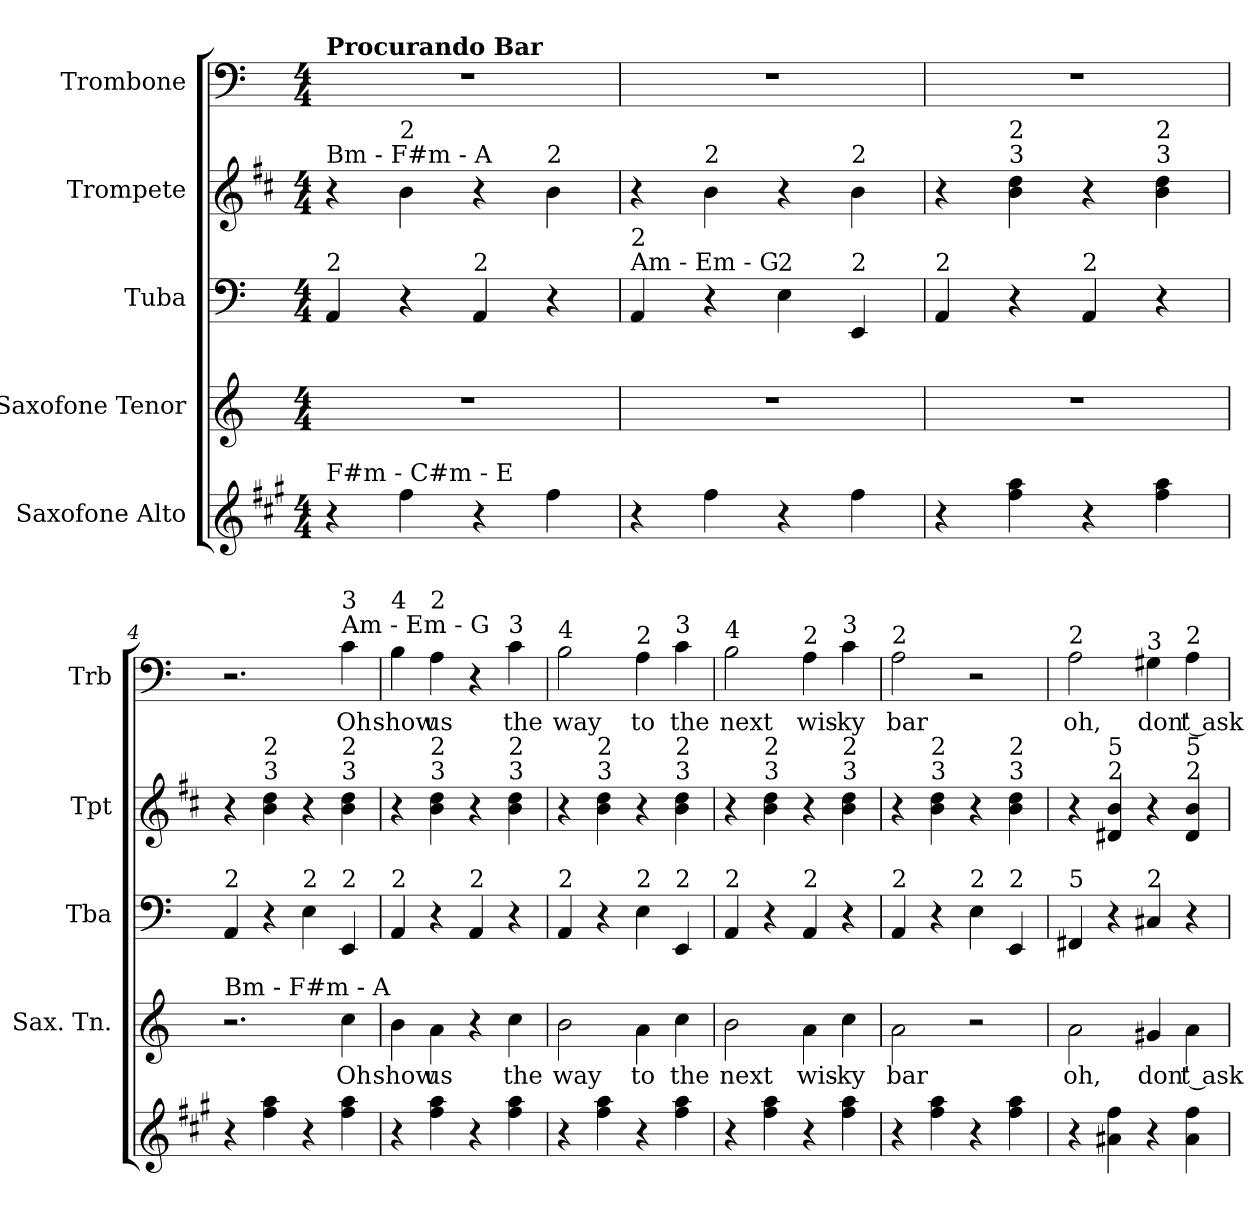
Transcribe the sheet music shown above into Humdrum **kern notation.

**kern	**kern	**text	**kern	**kern	**kern	**text
*part5	*part4	*part4	*part3	*part2	*part1	*part1
*staff5	*staff4	*staff4	*staff3	*staff2	*staff1	*staff1
*I"Saxofone Alto	*I"Saxofone Tenor	*	*I"Tuba	*I"Trompete	*I"Trombone	*
*	*I'Sax. Tn.	*	*I'Tba	*I'Tpt	*I'Trb	*
*clefG2	*clefG2	*	*clefF4	*clefG2	*clefF4	*
*ITrd5c9	*ITrd8c14	*	*	*ITrd1c2	*	*
*k[]	*k[]	*	*k[]	*k[]	*k[]	*
*M4/4	*M4/4	*	*M4/4	*M4/4	*M4/4	*
*MM150	*MM150	*	*MM150	*MM150	*MM150	*
=1	=1	=1	=1	=1	=1	=1
!	!	!	!	!	!LO:TX:a:B:t=Procurando Bar	!
!	!	!	!	!LO:TX:a:t=Bm - F#m - A	!	!
!	!	!	!LO:TX:a:t=2	!	!	!
!LO:TX:a:t=F#m - C#m - E	!	!	!	!	!	!
4r	1r	.	4AA/	4r	1r	.
!	!	!	!	!LO:TX:a:t=2	!	!
4a\	.	.	4r	4a\	.	.
!	!	!	!LO:TX:a:t=2	!	!	!
4r	.	.	4AA/	4r	.	.
!	!	!	!	!LO:TX:a:t=2	!	!
4a\	.	.	4r	4a\	.	.
=2	=2	=2	=2	=2	=2	=2
!	!	!	!LO:TX:a:t=Am - Em - G	!	!	!
!	!	!	!LO:TX:a:t=2	!	!	!
4r	1r	.	4AA/	4r	1r	.
!	!	!	!	!LO:TX:a:t=2	!	!
4a\	.	.	4r	4a\	.	.
!	!	!	!LO:TX:a:t=2	!	!	!
4r	.	.	4E\	4r	.	.
!	!	!	!	!LO:TX:a:t=2	!	!
!	!	!	!LO:TX:a:t=2	!	!	!
4a\	.	.	4EE/	4a\	.	.
=3	=3	=3	=3	=3	=3	=3
!	!	!	!LO:TX:a:t=2	!	!	!
4r	1r	.	4AA/	4r	1r	.
!	!	!	!	!LO:TX:a:t=3	!	!
!	!	!	!	!LO:TX:a:t=2	!	!
4a\ 4cc\	.	.	4r	4a\ 4cc\	.	.
!	!	!	!LO:TX:a:t=2	!	!	!
4r	.	.	4AA/	4r	.	.
!	!	!	!	!LO:TX:a:t=3	!	!
!	!	!	!	!LO:TX:a:t=2	!	!
4a\ 4cc\	.	.	4r	4a\ 4cc\	.	.
=4	=4	=4	=4	=4	=4	=4
!	!	!	!LO:TX:a:t=2	!	!	!
!	!LO:TX:a:t=Bm - F#m - A	!	!	!	!	!
4r	2.r	.	4AA/	4r	2.r	.
!	!	!	!	!LO:TX:a:t=3	!	!
!	!	!	!	!LO:TX:a:t=2	!	!
4a\ 4cc\	.	.	4r	4a\ 4cc\	.	.
!	!	!	!LO:TX:a:t=2	!	!	!
4r	.	.	4E\	4r	.	.
!	!	!	!	!	!LO:TX:a:t=Am - Em - G	!
!	!	!	!	!	!LO:TX:a:t=3	!
!	!	!	!	!LO:TX:a:t=3	!	!
!	!	!	!	!LO:TX:a:t=2	!	!
!	!	!	!LO:TX:a:t=2	!	!	!
!	!	!LO:LY:b	!	!	!	!LO:LY:b
4a\ 4cc\	4c\	Oh	4EE/	4a\ 4cc\	4c\	Oh
=5	=5	=5	=5	=5	=5	=5
!	!	!	!	!	!LO:TX:a:t=4	!
!	!	!	!LO:TX:a:t=2	!	!	!
!	!	!LO:LY:b	!	!	!	!LO:LY:b
4r	4B\	show	4AA/	4r	4B\	show
!	!	!	!	!	!LO:TX:a:t=2	!
!	!	!	!	!LO:TX:a:t=3	!	!
!	!	!	!	!LO:TX:a:t=2	!	!
!	!	!LO:LY:b	!	!	!	!LO:LY:b
4a\ 4cc\	4A\	us	4r	4a\ 4cc\	4A\	us
!	!	!	!LO:TX:a:t=2	!	!	!
4r	4r	.	4AA/	4r	4r	.
!	!	!	!	!	!LO:TX:a:t=3	!
!	!	!	!	!LO:TX:a:t=3	!	!
!	!	!	!	!LO:TX:a:t=2	!	!
!	!	!LO:LY:b	!	!	!	!LO:LY:b
4a\ 4cc\	4c\	the	4r	4a\ 4cc\	4c\	the
=6	=6	=6	=6	=6	=6	=6
!	!	!	!	!	!LO:TX:a:t=4	!
!	!	!	!LO:TX:a:t=2	!	!	!
!	!	!LO:LY:b	!	!	!	!LO:LY:b
4r	2B\	way	4AA/	4r	2B\	way
!	!	!	!	!LO:TX:a:t=3	!	!
!	!	!	!	!LO:TX:a:t=2	!	!
4a\ 4cc\	.	.	4r	4a\ 4cc\	.	.
!	!	!	!	!	!LO:TX:a:t=2	!
!	!	!	!LO:TX:a:t=2	!	!	!
!	!	!LO:LY:b	!	!	!	!LO:LY:b
4r	4A\	to	4E\	4r	4A\	to
!	!	!	!	!	!LO:TX:a:t=3	!
!	!	!	!	!LO:TX:a:t=3	!	!
!	!	!	!	!LO:TX:a:t=2	!	!
!	!	!	!LO:TX:a:t=2	!	!	!
!	!	!LO:LY:b	!	!	!	!LO:LY:b
4a\ 4cc\	4c\	the	4EE/	4a\ 4cc\	4c\	the
!!LO:PB:g=z
=7	=7	=7	=7	=7	=7	=7
!	!	!	!	!	!LO:TX:a:t=4	!
!	!	!	!LO:TX:a:t=2	!	!	!
!	!	!LO:LY:b	!	!	!	!LO:LY:b
4r	2B\	next	4AA/	4r	2B\	next
!	!	!	!	!LO:TX:a:t=3	!	!
!	!	!	!	!LO:TX:a:t=2	!	!
4a\ 4cc\	.	.	4r	4a\ 4cc\	.	.
!	!	!	!	!	!LO:TX:a:t=2	!
!	!	!	!LO:TX:a:t=2	!	!	!
!	!	!LO:LY:b	!	!	!	!LO:LY:b
4r	4A\	wis-	4AA/	4r	4A\	wis-
!	!	!	!	!	!LO:TX:a:t=3	!
!	!	!	!	!LO:TX:a:t=3	!	!
!	!	!	!	!LO:TX:a:t=2	!	!
!	!	!LO:LY:b	!	!	!	!LO:LY:b
4a\ 4cc\	4c\	-ky	4r	4a\ 4cc\	4c\	-ky
=8	=8	=8	=8	=8	=8	=8
!	!	!	!	!	!LO:TX:a:t=2	!
!	!	!	!LO:TX:a:t=2	!	!	!
!	!	!LO:LY:b	!	!	!	!LO:LY:b
4r	2A\	bar	4AA/	4r	2A\	bar
!	!	!	!	!LO:TX:a:t=3	!	!
!	!	!	!	!LO:TX:a:t=2	!	!
4a\ 4cc\	.	.	4r	4a\ 4cc\	.	.
!	!	!	!LO:TX:a:t=2	!	!	!
4r	2r	.	4E\	4r	2r	.
!	!	!	!	!LO:TX:a:t=3	!	!
!	!	!	!	!LO:TX:a:t=2	!	!
!	!	!	!LO:TX:a:t=2	!	!	!
4a\ 4cc\	.	.	4EE/	4a\ 4cc\	.	.
=9	=9	=9	=9	=9	=9	=9
!	!	!	!	!	!LO:TX:a:t=2	!
!	!	!	!LO:TX:a:t=5	!	!	!
!	!	!LO:LY:b	!	!	!	!LO:LY:b
4r	2A\	oh,	4FF#X/	4r	2A\	oh,
!	!	!	!	!LO:TX:a:t=2	!	!
!	!	!	!	!LO:TX:a:t=5	!	!
4c#X\ 4a\	.	.	4r	4c#X/ 4a/	.	.
!	!	!	!	!	!LO:TX:a:t=3	!
!	!	!	!LO:TX:a:t=2	!	!	!
!	!	!LO:LY:b	!	!	!	!LO:LY:b
4r	4G#X/	don'	4C#X/	4r	4G#X\	don'
!	!	!	!	!	!LO:TX:a:t=2	!
!	!	!	!	!LO:TX:a:t=2	!	!
!	!	!	!	!LO:TX:a:t=5	!	!
!	!	!LO:LY:b	!	!	!	!LO:LY:b
4c#\ 4a\	4A\	t ask	4r	4c#/ 4a/	4A\	t ask
=	=	=	=	=	=	=
*-	*-	*-	*-	*-	*-	*-
